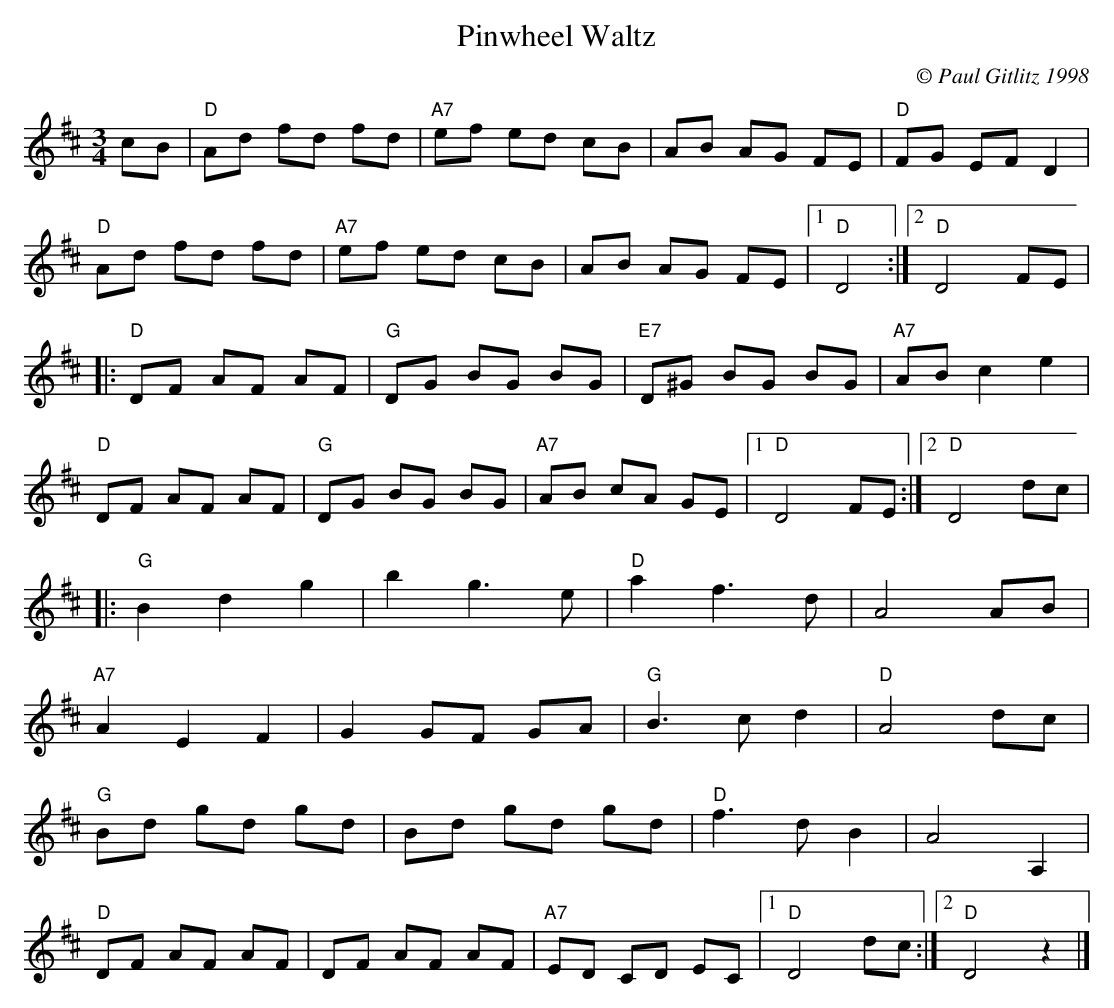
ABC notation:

X:1
T:Pinwheel Waltz
M:3/4
L:1/8
C:© Paul Gitlitz 1998
K:D
cB|"D"Ad fd fd|"A7"ef ed cB|AB AG FE|"D"FG EF D2|!
"D"Ad  fd fd|"A7"ef ed cB|AB AG FE|1"D"D4:|2"D"D4FE|!
|:"D"DF AF AF|"G"DG BG BG|"E7"D^G BG BG|"A7"ABc2e2|!
"D"DF AF AF|"G"DG BG BG|"A7"AB cA GE|1"D"D4FE:|2"D"D4dc|!
|:"G"B2d2g2|b2g3e|"D"a2f3d|A4AB|!
"A7"A2E2F2|G2GF GA|"G"B3cd2|"D"A4dc|!
"G"Bd gd gd|Bd gd gd|"D"f3dB2|A4A,2|!
"D"DF AF AF|DF AF AF|"A7"ED CD EC|1"D"D4dc:|2"D"D4z2|]
